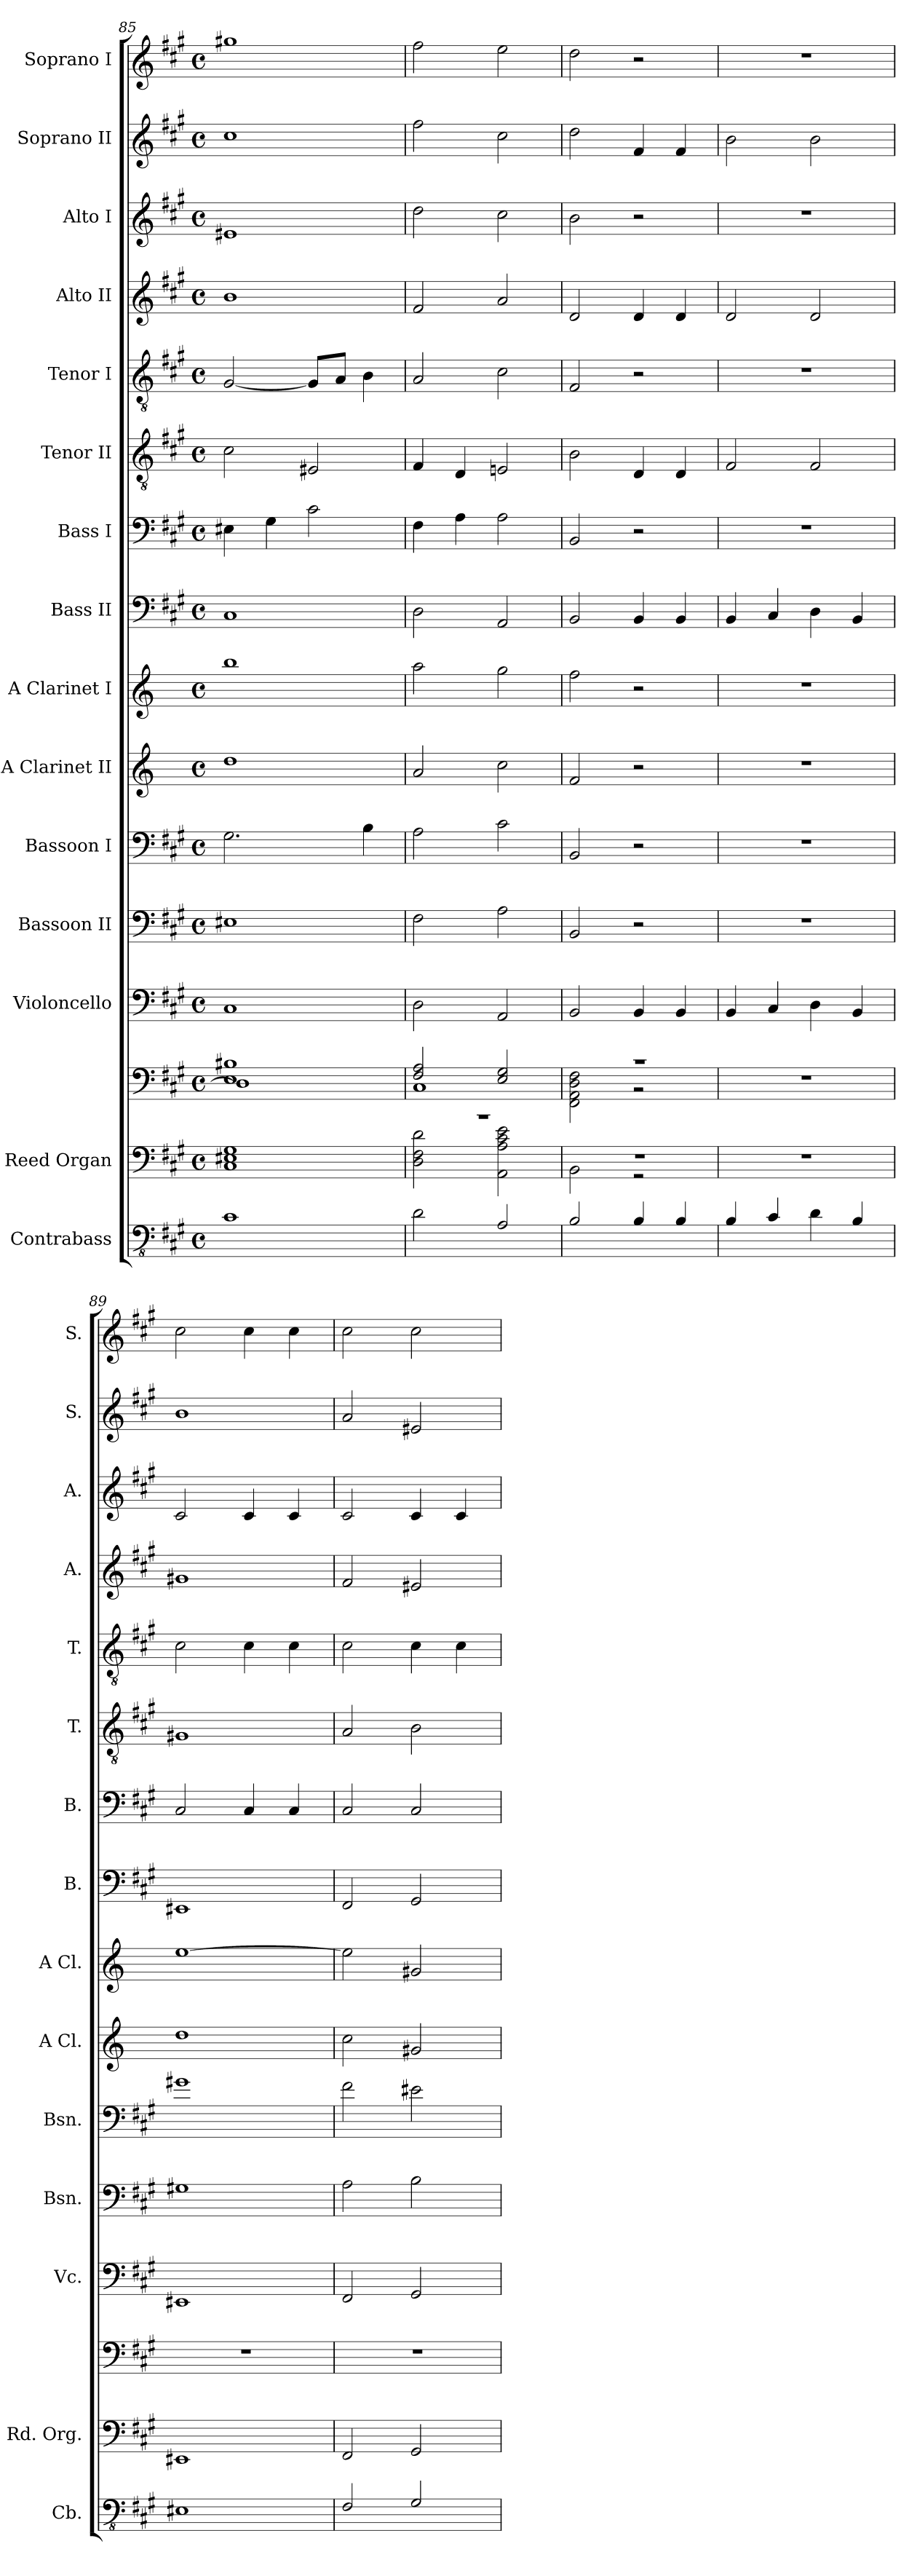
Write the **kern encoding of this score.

**kern	**kern	**kern	**kern	**kern	**kern	**kern	**kern	**kern	**kern	**kern	**kern	**kern	**kern	**kern	**kern
*part15	*part14	*part14	*part13	*part12	*part11	*part10	*part9	*part8	*part7	*part6	*part5	*part4	*part3	*part2	*part1
*staff16	*staff15	*staff14	*staff13	*staff12	*staff11	*staff10	*staff9	*staff8	*staff7	*staff6	*staff5	*staff4	*staff3	*staff2	*staff1
*I"Contrabass	*I"Reed Organ	*	*I"Violoncello	*I"Bassoon II	*I"Bassoon I	*I"A Clarinet II	*I"A Clarinet I	*I"Bass II	*I"Bass I	*I"Tenor II	*I"Tenor I	*I"Alto II	*I"Alto I	*I"Soprano II	*I"Soprano I
*I'Cb.	*I'Rd. Org.	*	*I'Vc.	*I'Bsn.	*I'Bsn.	*I'A Cl.	*I'A Cl.	*I'B.	*I'B.	*I'T.	*I'T.	*I'A.	*I'A.	*I'S.	*I'S.
*clefFv4	*clefF4	*clefF4	*clefF4	*clefF4	*clefF4	*clefG2	*clefG2	*clefF4	*clefF4	*clefGv2	*clefGv2	*clefG2	*clefG2	*clefG2	*clefG2
*ITrd7c12	*	*	*	*	*	*ITrd2c3	*ITrd2c3	*	*	*	*	*	*	*	*
*k[f#c#g#]	*k[f#c#g#]	*k[f#c#g#]	*k[f#c#g#]	*k[f#c#g#]	*k[f#c#g#]	*k[f#c#g#]	*k[f#c#g#]	*k[f#c#g#]	*k[f#c#g#]	*k[f#c#g#]	*k[f#c#g#]	*k[f#c#g#]	*k[f#c#g#]	*k[f#c#g#]	*k[f#c#g#]
*M4/4	*M4/4	*M4/4	*M4/4	*M4/4	*M4/4	*M4/4	*M4/4	*M4/4	*M4/4	*M4/4	*M4/4	*M4/4	*M4/4	*M4/4	*M4/4
*met(c)	*met(c)	*met(c)	*met(c)	*met(c)	*met(c)	*met(c)	*met(c)	*met(c)	*met(c)	*met(c)	*met(c)	*met(c)	*met(c)	*met(c)	*met(c)
=85	=85	=85	=85	=85	=85	=85	=85	=85	=85	=85	=85	=85	=85	=85	=85
*	*	*^	*	*	*	*	*	*	*	*	*	*	*	*	*
1CC#	1C# 1E#X 1G#	1E 1B#X	1D]	1C#	1E#X	2.G#\	1b	1gg#	1C#	4E#X\	2c#\	[2G#/	1b	1e#X	1cc#	1gg#X
.	.	.	.	.	.	.	.	.	.	4G#\	.	.	.	.	.	.
.	.	.	.	.	.	.	.	.	.	2c#\	2E#X/	8G#/L]	.	.	.	.
.	.	.	.	.	.	.	.	.	.	.	.	8A/J	.	.	.	.
.	.	.	.	.	.	4B\	.	.	.	.	.	4B\	.	.	.	.
!!LO:PB:g=z
=86	=86	=86	=86	=86	=86	=86	=86	=86	=86	=86	=86	=86	=86	=86	=86	=86
*	*^	*	*	*	*	*	*	*	*	*	*	*	*	*	*	*
2DD\	1r	2D\ 2F#\ 2d\	2F#/ 2A/	1C#	2D\	2F#\	2A\	2f#/	2ff#\	2D\	4F#\	4F#/	2A/	2f#/	2dd\	2ff#\	2ff#\
.	.	.	.	.	.	.	.	.	.	.	4A\	4D/	.	.	.	.	.
2AAA/	.	2AA\ 2A\ 2c#\ 2e\	2E/ 2G#/	.	2AA/	2A\	2c#\	2a\	2ee\	2AA/	2A\	2En/	2c#\	2a/	2cc#\	2cc#\	2ee\
=87	=87	=87	=87	=87	=87	=87	=87	=87	=87	=87	=87	=87	=87	=87	=87	=87	=87
2BBB/	1r	2BB\	1r	2FF#\ 2AA\ 2D\ 2F#\	2BB/	2BB/	2BB/	2d/	2dd\	2BB/	2BB/	2B\	2F#/	2d/	2b\	2dd\	2dd\
4BBB/	.	2r	.	2r	4BB/	2r	2r	2r	2r	4BB/	2r	4D/	2r	4d/	2r	4f#/	2r
4BBB/	.	.	.	.	4BB/	.	.	.	.	4BB/	.	4D/	.	4d/	.	4f#/	.
*	*v	*v	*	*	*	*	*	*	*	*	*	*	*	*	*	*	*
*	*	*v	*v	*	*	*	*	*	*	*	*	*	*	*	*	*
=88	=88	=88	=88	=88	=88	=88	=88	=88	=88	=88	=88	=88	=88	=88	=88
4BBB/	1r	1r	4BB/	1r	1r	1r	1r	4BB/	1r	2F#/	1r	2d/	1r	2b\	1r
4CC#/	.	.	4C#/	.	.	.	.	4C#/	.	.	.	.	.	.	.
4DD\	.	.	4D\	.	.	.	.	4D\	.	2F#/	.	2d/	.	2b\	.
4BBB/	.	.	4BB/	.	.	.	.	4BB/	.	.	.	.	.	.	.
=89	=89	=89	=89	=89	=89	=89	=89	=89	=89	=89	=89	=89	=89	=89	=89
1EEE#X	1EE#X	1r	1EE#X	1G#X	1g#X	1b	[1cc#	1EE#X	2C#/	1G#X	2c#\	1g#X	2c#/	1b	2cc#\
.	.	.	.	.	.	.	.	.	4C#/	.	4c#\	.	4c#/	.	4cc#\
.	.	.	.	.	.	.	.	.	4C#/	.	4c#\	.	4c#/	.	4cc#\
=90	=90	=90	=90	=90	=90	=90	=90	=90	=90	=90	=90	=90	=90	=90	=90
2FFF#/	2FF#/	1r	2FF#/	2A\	2f#\	2a\	2cc#\]	2FF#/	2C#/	2A/	2c#\	2f#/	2c#/	2a/	2cc#\
2GGG#/	2GG#/	.	2GG#/	2B\	2e#X\	2e#X/	2e#X/	2GG#/	2C#/	2B\	4c#\	2e#X/	4c#/	2e#X/	2cc#\
.	.	.	.	.	.	.	.	.	.	.	4c#\	.	4c#/	.	.
=	=	=	=	=	=	=	=	=	=	=	=	=	=	=	=
*-	*-	*-	*-	*-	*-	*-	*-	*-	*-	*-	*-	*-	*-	*-	*-
